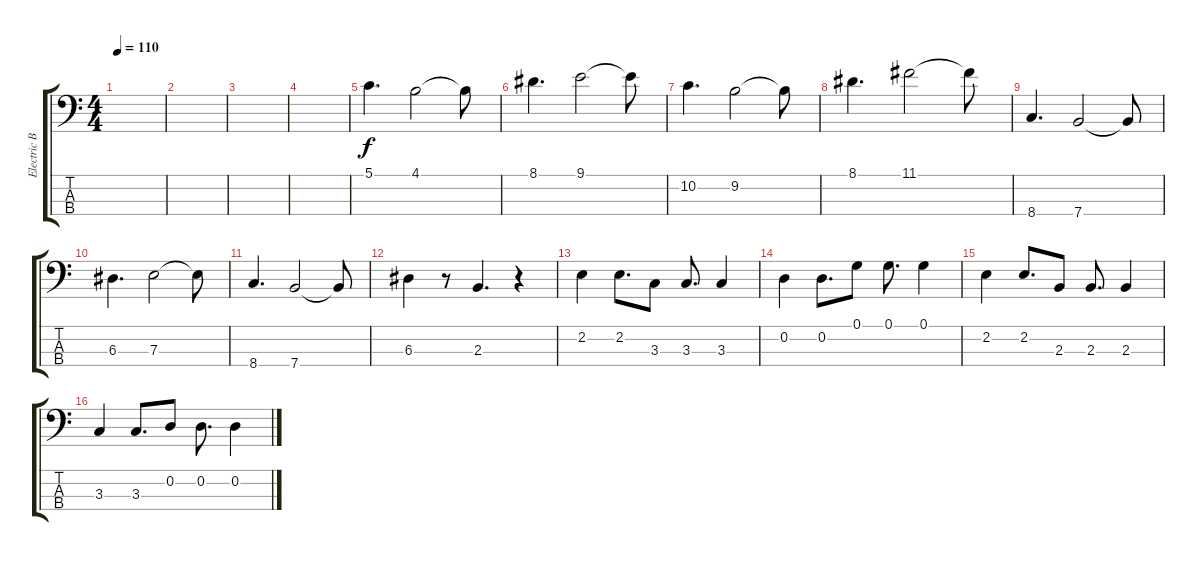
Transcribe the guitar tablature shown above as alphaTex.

\track ("Electric Bass" "Electric B") {instrument electricbassfinger}
\staff {score tabs}
\tuning (G2 D2 A1 E1) {hide}
\ts (4 4)
\tempo 110
\clef f4
\ks c
|
|
|
|
5.1.4{d} 4.1.2 4.1{t}.8 |
8.1.4{d} 9.1.2 9.1{t}.8 |
10.2.4{d} 9.2.2 9.2{t}.8 |
8.1.4{d} 11.1.2 11.1{t}.8 |
8.4.4{d} 7.4.2 7.4{t}.8 |
6.3.4{d} 7.3.2 7.3{t}.8 |
8.4.4{d} 7.4.2 7.4{t}.8 |
6.3.4 r.8 2.3.4{d} r.4 |
2.2.4 2.2.8{d} 3.3.8 3.3.8{d} 3.3.4 |
0.2.4 0.2.8{d} 0.1.8 0.1.8{d} 0.1.4 |
2.2.4 2.2.8{d} 2.3.8 2.3.8{d} 2.3.4 |
3.3.4 3.3.8{d} 0.2.8 0.2.8{d} 0.2.4
